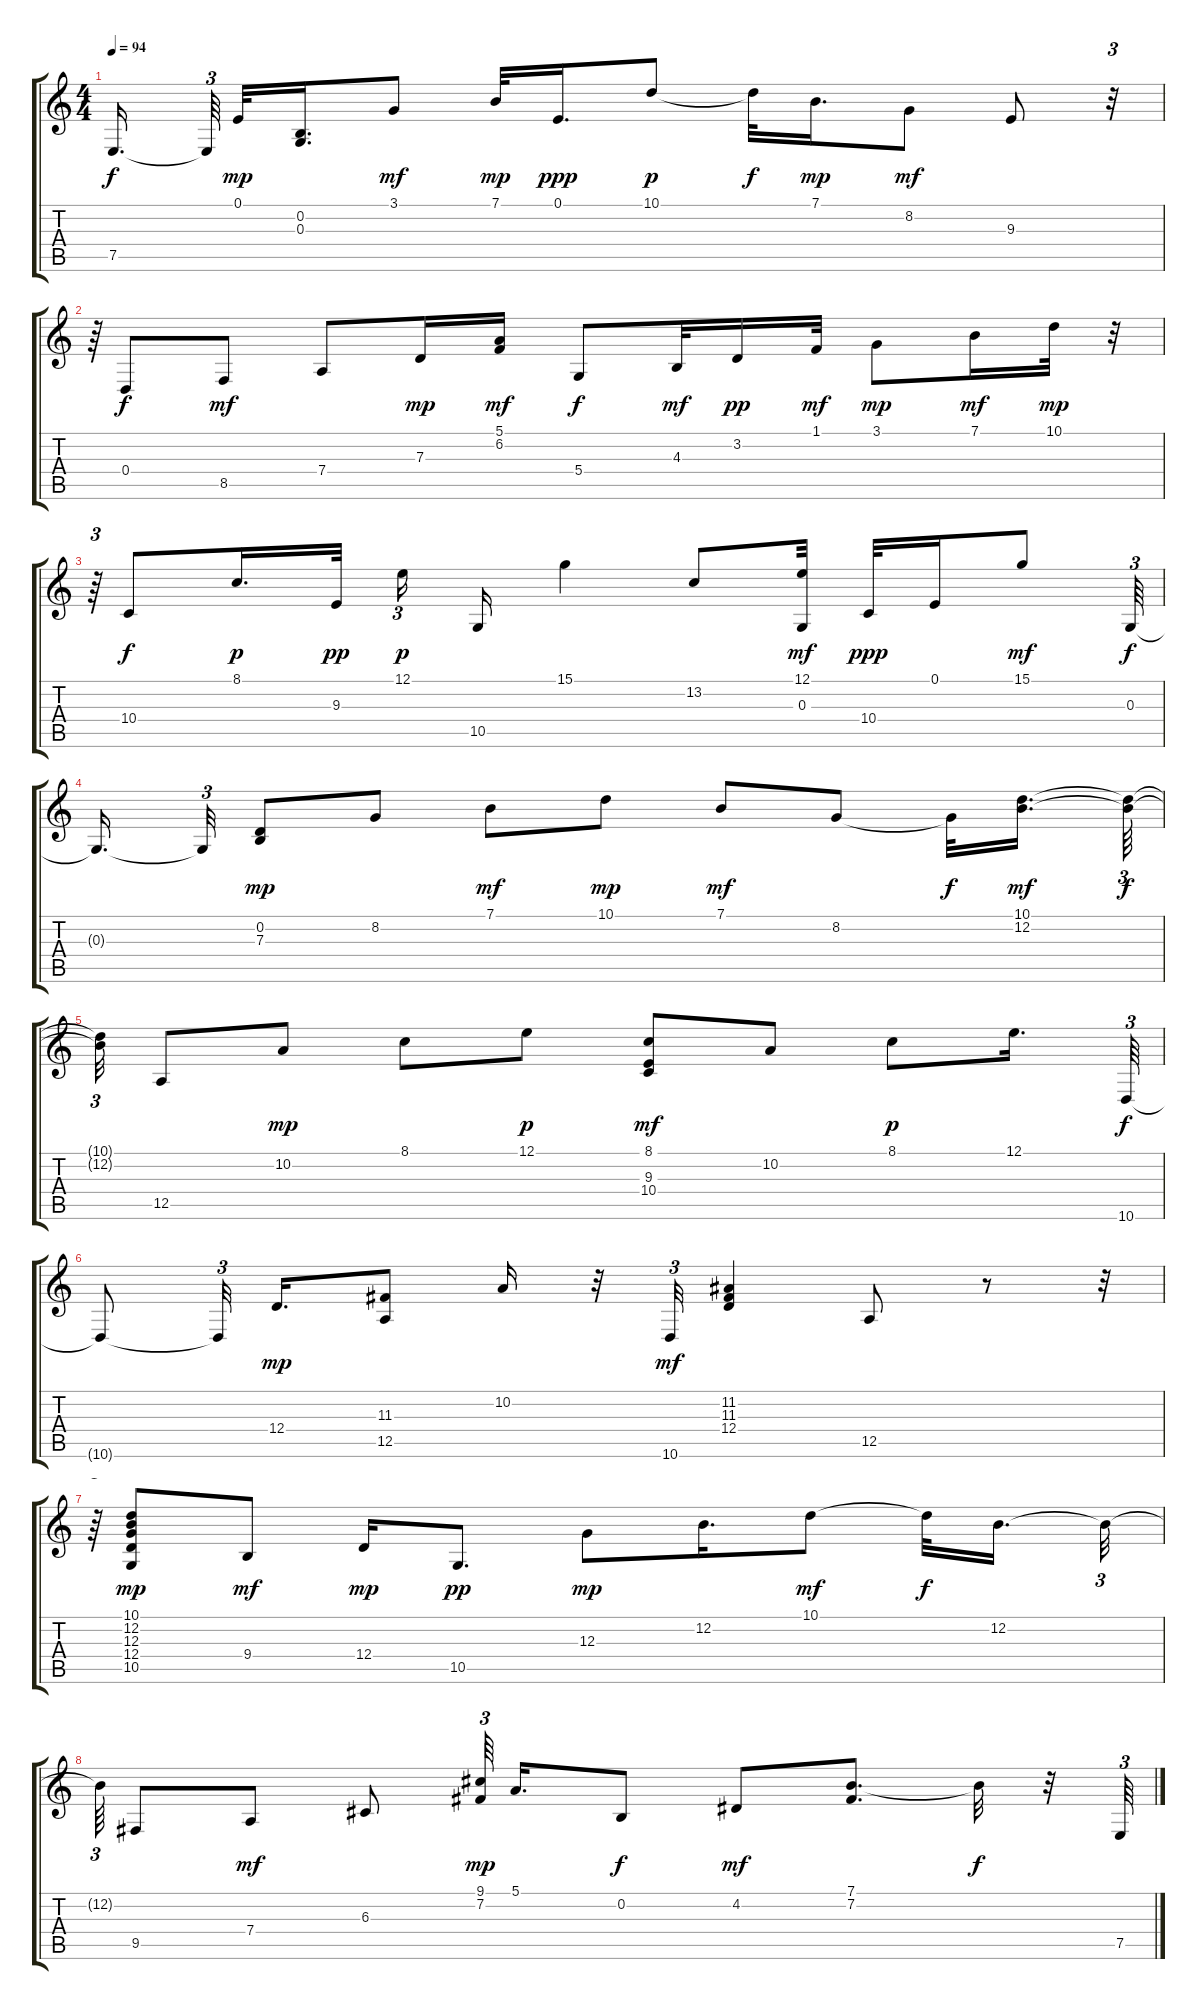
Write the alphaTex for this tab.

\track "" {instrument electricpiano2}
\staff {score tabs}
\tuning (E4 B3 G3 D3 A2 E2) {hide}
\ts (4 4)
\tempo 94
\clef g2
\ks c
7.5{t}.16{d dy f beam splitsecondary} 7.5{t}.64{tu (3 2) beam splitsecondary} 0.1.32{dy mp} (0.2 0.3).16{d} 3.1.8{dy mf} 7.1.32{dy mp} 0.1.16{d dy ppp} 10.1.8{dy p} 10.1{t}.32{dy f} 7.1.16{d dy mp} 8.2.8{dy mf} 9.3.8 r.32{tu (3 2)} |
r.64{tu (3 2)} 0.4.8{dy f} 8.5.8{dy mf} 7.4.8 7.3.16{dy mp} (5.1 6.2).16{dy mf} 5.4.8{dy f} 4.3.32{dy mf} 3.2.16{dy pp} 1.1.32{dy mf} 3.1.8{dy mp} 7.1.16{dy mf} 10.1.32{dy mp} r.32{tu (3 2)} |
r.64{tu (3 2)} 10.4.8{dy f} 8.1.16{d dy p} 9.3.32{dy pp} 12.1.16{tu (3 2) dy p} 10.5.16 15.1.4 13.2.8 (12.1 0.3).32{dy mf} 10.4.32{dy ppp} 0.1.16 15.1.8{dy mf} 0.3.64{tu (3 2) dy f} |
0.3{t}.16{d beam splitsecondary} 0.3{t}.32{tu (3 2)} (0.2 7.3).8{dy mp} 8.2.8 7.1.8{dy mf} 10.1.8{dy mp} 7.1.8{dy mf} 8.2.8 8.2{t}.32{dy f} (10.1 12.2).16{d dy mf beam splitsecondary} (10.1{t} 12.2{t}).64{tu (3 2) dy f} |
(10.1{t} 12.2{t}).32{tu (3 2)} 12.5.8 10.2.8{dy mp} 8.1.8 12.1.8{dy p} (8.1 9.3 10.4).8{dy mf} 10.2.8 8.1.8{dy p} 12.1.16{d} 10.6.64{tu (3 2) dy f} |
10.6{t}.8 10.6{t}.32{tu (3 2) beam splitsecondary} 12.4.16{d dy mp} (11.3 12.5).8 10.2.16 r.32 10.6.32{tu (3 2) dy mf} (11.2 11.3 12.4).4 12.5.8 r.8 r.32{tu (3 2)} |
r.64{tu (3 2)} (10.1 12.2 12.3 12.4 10.5).8{dy mp} 9.4.8{dy mf} 12.4.16{dy mp} 10.5.8{d dy pp} 12.3.8{dy mp} 12.2.16{d} 10.1.8{dy mf} 10.1{t}.32{dy f} 12.2.16{d beam splitsecondary} 12.2{t}.32{tu (3 2)} |
12.2{t}.64{tu (3 2)} 9.5.8 7.4.8{dy mf} 6.3.8 (9.1 7.2).64{tu (3 2) dy mp beam splitsecondary} 5.1.16{d} 0.2.8{dy f} 4.2.8{dy mf} (7.1 7.2).8{d} 7.1{t}.32{dy f} r.32 7.5.64{tu (3 2)}
